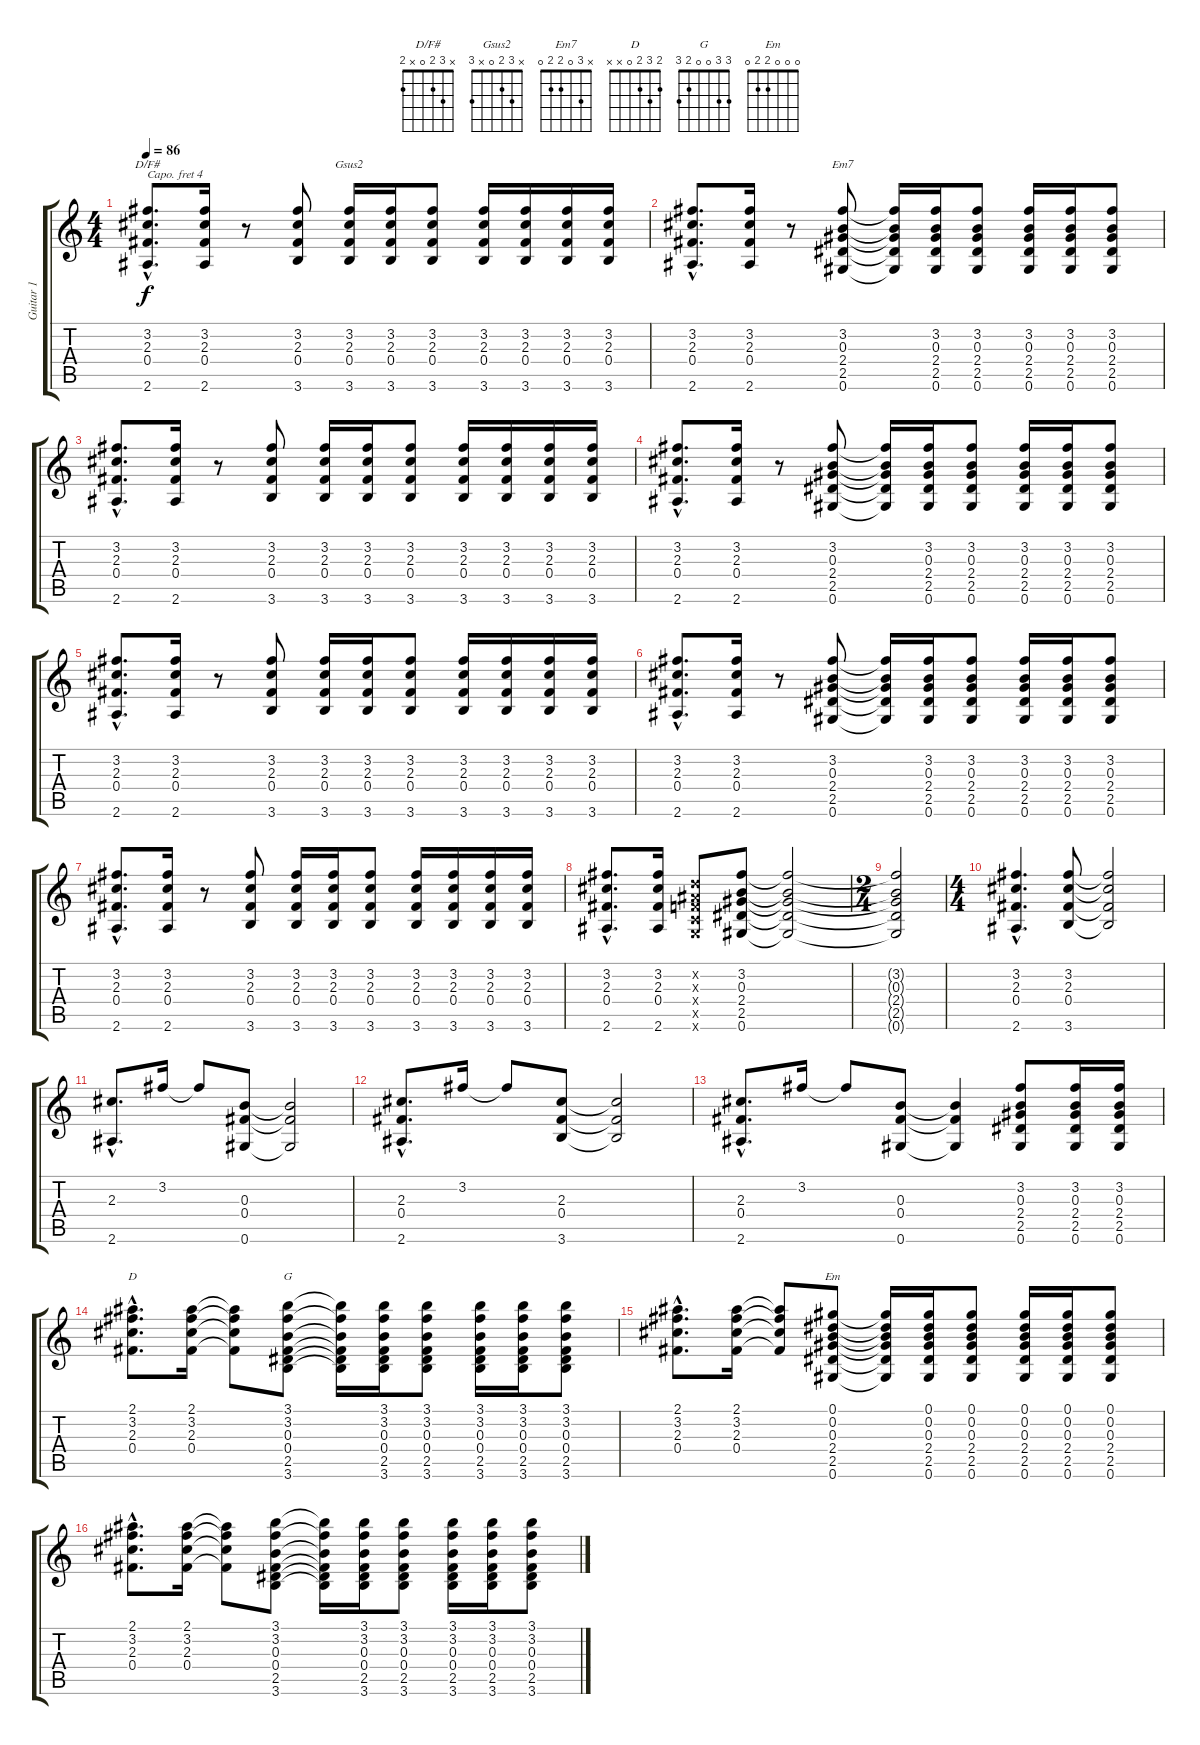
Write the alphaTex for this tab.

\track ("Guitar 1" "Guitar 1") {instrument acousticguitarsteel}
\staff {score tabs}
\capo 4
\tuning (E4 B3 G3 D3 A2 E2) {hide}
\chord ("D/F#" x 3 2 0 x 2)
\chord ("Gsus2" x 3 2 0 x 3)
\chord ("Em7" x 3 0 2 2 0)
\chord ("D" 2 3 2 0 x x)
\chord ("G" 3 3 0 0 2 3)
\chord ("Em" 0 0 0 2 2 0)
\ts (4 4)
\tempo 86
\clef g2
\ks c
(3.2{hac} 2.3{hac} 0.4{hac} 2.6{hac}).8{d ch "D/F#" dy f} (3.2 2.3 0.4 2.6).16 r.8 (3.2 2.3 0.4 3.6).8 (3.2 2.3 0.4 3.6).16{ch "Gsus2"} (3.2 2.3 0.4 3.6).16 (3.2 2.3 0.4 3.6).8 (3.2 2.3 0.4 3.6).16 (3.2 2.3 0.4 3.6).16 (3.2 2.3 0.4 3.6).16 (3.2 2.3 0.4 3.6).16 |
(3.2{hac} 2.3{hac} 0.4{hac} 2.6{hac}).8{d} (3.2 2.3 0.4 2.6).16 r.8 (3.2 0.3 2.4 2.5 0.6).8{ch "Em7"} (3.2{t} 0.3{t} 2.4{t} 2.5{t} 0.6{t}).16 (3.2 0.3 2.4 2.5 0.6).16 (3.2 0.3 2.4 2.5 0.6).8 (3.2 0.3 2.4 2.5 0.6).16 (3.2 0.3 2.4 2.5 0.6).16 (3.2 0.3 2.4 2.5 0.6).8 |
(3.2{hac} 2.3{hac} 0.4{hac} 2.6{hac}).8{d} (3.2 2.3 0.4 2.6).16 r.8 (3.2 2.3 0.4 3.6).8 (3.2 2.3 0.4 3.6).16 (3.2 2.3 0.4 3.6).16 (3.2 2.3 0.4 3.6).8 (3.2 2.3 0.4 3.6).16 (3.2 2.3 0.4 3.6).16 (3.2 2.3 0.4 3.6).16 (3.2 2.3 0.4 3.6).16 |
(3.2{hac} 2.3{hac} 0.4{hac} 2.6{hac}).8{d} (3.2 2.3 0.4 2.6).16 r.8 (3.2 0.3 2.4 2.5 0.6).8 (3.2{t} 0.3{t} 2.4{t} 2.5{t} 0.6{t}).16 (3.2 0.3 2.4 2.5 0.6).16 (3.2 0.3 2.4 2.5 0.6).8 (3.2 0.3 2.4 2.5 0.6).16 (3.2 0.3 2.4 2.5 0.6).16 (3.2 0.3 2.4 2.5 0.6).8 |
(3.2{hac} 2.3{hac} 0.4{hac} 2.6{hac}).8{d} (3.2 2.3 0.4 2.6).16 r.8 (3.2 2.3 0.4 3.6).8 (3.2 2.3 0.4 3.6).16 (3.2 2.3 0.4 3.6).16 (3.2 2.3 0.4 3.6).8 (3.2 2.3 0.4 3.6).16 (3.2 2.3 0.4 3.6).16 (3.2 2.3 0.4 3.6).16 (3.2 2.3 0.4 3.6).16 |
(3.2{hac} 2.3{hac} 0.4{hac} 2.6{hac}).8{d} (3.2 2.3 0.4 2.6).16 r.8 (3.2 0.3 2.4 2.5 0.6).8 (3.2{t} 0.3{t} 2.4{t} 2.5{t} 0.6{t}).16 (3.2 0.3 2.4 2.5 0.6).16 (3.2 0.3 2.4 2.5 0.6).8 (3.2 0.3 2.4 2.5 0.6).16 (3.2 0.3 2.4 2.5 0.6).16 (3.2 0.3 2.4 2.5 0.6).8 |
(3.2{hac} 2.3{hac} 0.4{hac} 2.6{hac}).8{d} (3.2 2.3 0.4 2.6).16 r.8 (3.2 2.3 0.4 3.6).8 (3.2 2.3 0.4 3.6).16 (3.2 2.3 0.4 3.6).16 (3.2 2.3 0.4 3.6).8 (3.2 2.3 0.4 3.6).16 (3.2 2.3 0.4 3.6).16 (3.2 2.3 0.4 3.6).16 (3.2 2.3 0.4 3.6).16 |
(3.2{hac} 2.3{hac} 0.4{hac} 2.6{hac}).8{d} (3.2 2.3 0.4 2.6).16 (-1.2{x} -1.3{x} -1.4{x} -1.5{x} -1.6{x}).8 (3.2 0.3 2.4 2.5 0.6).8 (3.2{t} 0.3{t} 2.4{t} 2.5{t} 0.6{t}).2 |
\ts (2 4)
(3.2{t} 0.3{t} 2.4{t} 2.5{t} 0.6{t}).2 |
\ts (4 4)
(3.2{hac} 2.3{hac} 0.4{hac} 2.6{hac}).4{d} (3.2 2.3 0.4 3.6).8 (3.2{t} 2.3{t} 0.4{t} 3.6{t}).2 |
(2.3{hac} 2.6{hac}).8{d} 3.2.16 3.2{t}.8 (0.3 0.4 0.6).8 (0.3{t} 0.4{t} 0.6{t}).2 |
(2.3{hac} 0.4{hac} 2.6{hac}).8{d} 3.2.16 3.2{t}.8 (2.3 0.4 3.6).8 (2.3{t} 0.4{t} 3.6{t}).2 |
(2.3{hac} 0.4{hac} 2.6{hac}).8{d} 3.2.16 3.2{t}.8 (0.3 0.4 0.6).8 (0.3{t} 0.4{t} 0.6{t}).4 (3.2 0.3 2.4 2.5 0.6).8 (3.2 0.3 2.4 2.5 0.6).16 (3.2 0.3 2.4 2.5 0.6).16 |
(2.1{hac} 3.2{hac} 2.3{hac} 0.4{hac}).8{d ch "D"} (2.1 3.2 2.3 0.4).16 (2.1{t} 3.2{t} 2.3{t} 0.4{t}).8 (3.1 3.2 0.3 0.4 2.5 3.6).8{ch "G"} (3.1{t} 3.2{t} 0.3{t} 0.4{t} 2.5{t} 3.6{t}).16 (3.1 3.2 0.3 0.4 2.5 3.6).16 (3.1 3.2 0.3 0.4 2.5 3.6).8 (3.1 3.2 0.3 0.4 2.5 3.6).16 (3.1 3.2 0.3 0.4 2.5 3.6).16 (3.1 3.2 0.3 0.4 2.5 3.6).8 |
(2.1{hac} 3.2{hac} 2.3{hac} 0.4{hac}).8{d} (2.1 3.2 2.3 0.4).16 (2.1{t} 3.2{t} 2.3{t} 0.4{t}).8 (0.1 0.2 0.3 2.4 2.5 0.6).8{ch "Em"} (0.1{t} 0.2{t} 0.3{t} 2.4{t} 2.5{t} 0.6{t}).16 (0.1 0.2 0.3 2.4 2.5 0.6).16 (0.1 0.2 0.3 2.4 2.5 0.6).8 (0.1 0.2 0.3 2.4 2.5 0.6).16 (0.1 0.2 0.3 2.4 2.5 0.6).16 (0.1 0.2 0.3 2.4 2.5 0.6).8 |
(2.1{hac} 3.2{hac} 2.3{hac} 0.4{hac}).8{d} (2.1 3.2 2.3 0.4).16 (2.1{t} 3.2{t} 2.3{t} 0.4{t}).8 (3.1 3.2 0.3 0.4 2.5 3.6).8 (3.1{t} 3.2{t} 0.3{t} 0.4{t} 2.5{t} 3.6{t}).16 (3.1 3.2 0.3 0.4 2.5 3.6).16 (3.1 3.2 0.3 0.4 2.5 3.6).8 (3.1 3.2 0.3 0.4 2.5 3.6).16 (3.1 3.2 0.3 0.4 2.5 3.6).16 (3.1 3.2 0.3 0.4 2.5 3.6).8
